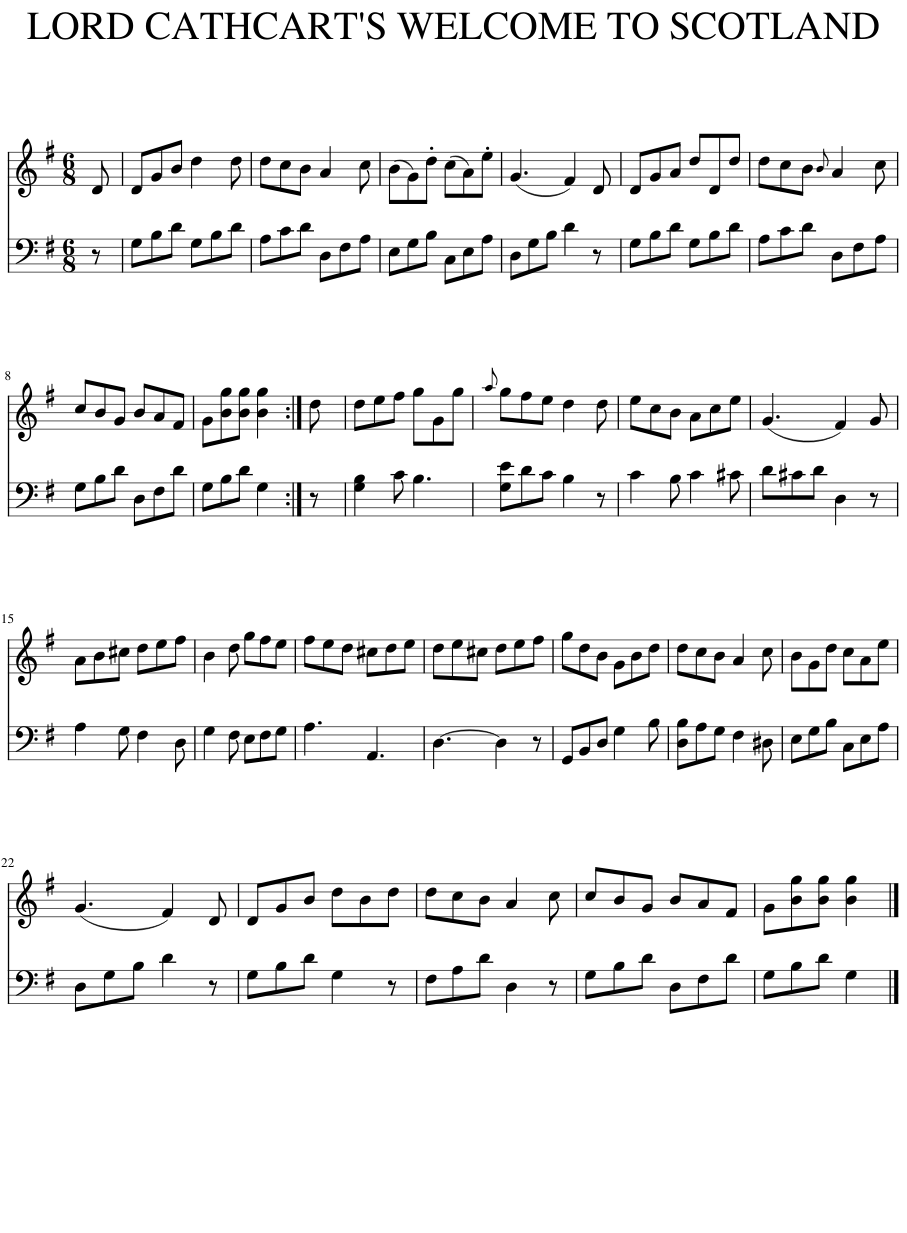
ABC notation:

X:1
%%score 1 2
L:1/8
M:6/8
I:linebreak $
K:G
V:1 treble
V:2 bass
V:1
 D | DGB d2 d | dcB A2 c | (BG).d (cA).e | (G3 F2) D | %5
 DGA dDd | dcB{B} A2 c |$ cBG BAF | G[Bg][Bg] [Bg]2 :| d | %10
 def gGg |{a} gfe d2 d | ecB Ace | (G3 F2) G |$ AB^c def | %15
 B2 d gfe | fed ^cde | de^c def | gdB GBd | dcB A2 c | %20
 BGd cAe |$ (G3 F2) D | DGB dBd | dcB A2 c | cBG BAF | %25
 G[Bg][Bg] [Bg]2 |] %26
V:2
 z | G,B,D G,B,D | A,CD D,F,A, | E,G,B, C,E,A, | D,G,B, D2 z | %5
 G,B,D G,B,D | A,CD D,F,A, |$ G,B,D D,F,D | G,B,D G,2 :| z | %10
 [G,B,]2 C B,3 | [G,E]DC B,2 z | C2 B, C2 ^C | D^CD D,2 z |$ A,2 G, F,2 D, | %15
 G,2 F, E,F,G, | A,3 A,,3 | D,3- D,2 z | G,,B,,D, G,2 B, | [D,B,]A,G, F,2 ^D, | %20
 E,G,B, C,E,A, |$ D,G,B, D2 z | G,B,D G,2 z | F,A,D D,2 z | G,B,D D,F,D | %25
 G,B,D G,2 |] %26
